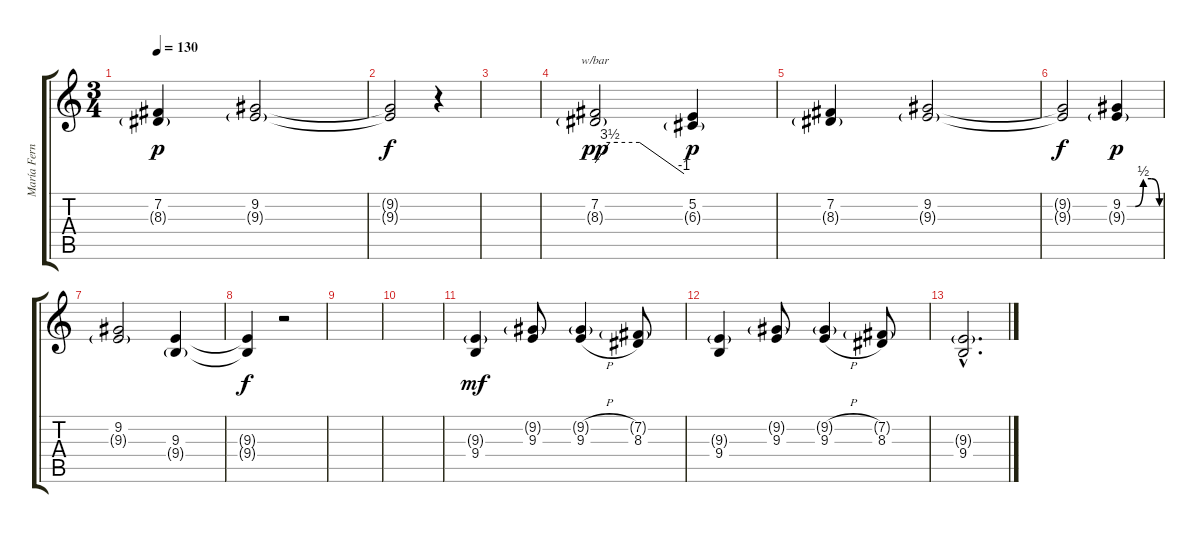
\track ("María Fernanda (voz)" "María Fern") {instrument choiraahs}
\staff {score tabs}
\tuning (E4 B3 G3 D3 A2 E2) {hide}
\ts (3 4)
\tempo 130
\clef g2
\ks c
(7.2 8.3{g}).4{dy p} (9.2 9.3{g}).2 |
(9.2{t} 9.3{t}).2{dy f} r.4 |
|
(7.2 8.3{g}).2{tbe (custom default 0 0 10 14 15 14 30 14 60 -4) dy pp} (5.2 6.3{g}).4{dy p} |
(7.2 8.3{g}).4 (9.2 9.3{g}).2 |
(9.2{t} 9.3{t}).2{dy f} (9.2{be (custom 0 0 15 0 30 2 45 2 60 0)} 9.3{g}).4{dy p} |
(9.2 9.3{g}).2 (9.3 9.4{g}).4 |
(9.3{t} 9.4{t}).4{dy f} r.2 |
|
|
(9.3{g} 9.4).4{dy mf} (9.2{g} 9.3).8 (9.2{h g} 9.3{h}).4 (7.2{g} 8.3).8 |
(9.3{g} 9.4).4 (9.2{g} 9.3).8 (9.2{h g} 9.3{h}).4 (7.2{g} 8.3).8 |
(9.3{g hac} 9.4{hac}).2{d}
